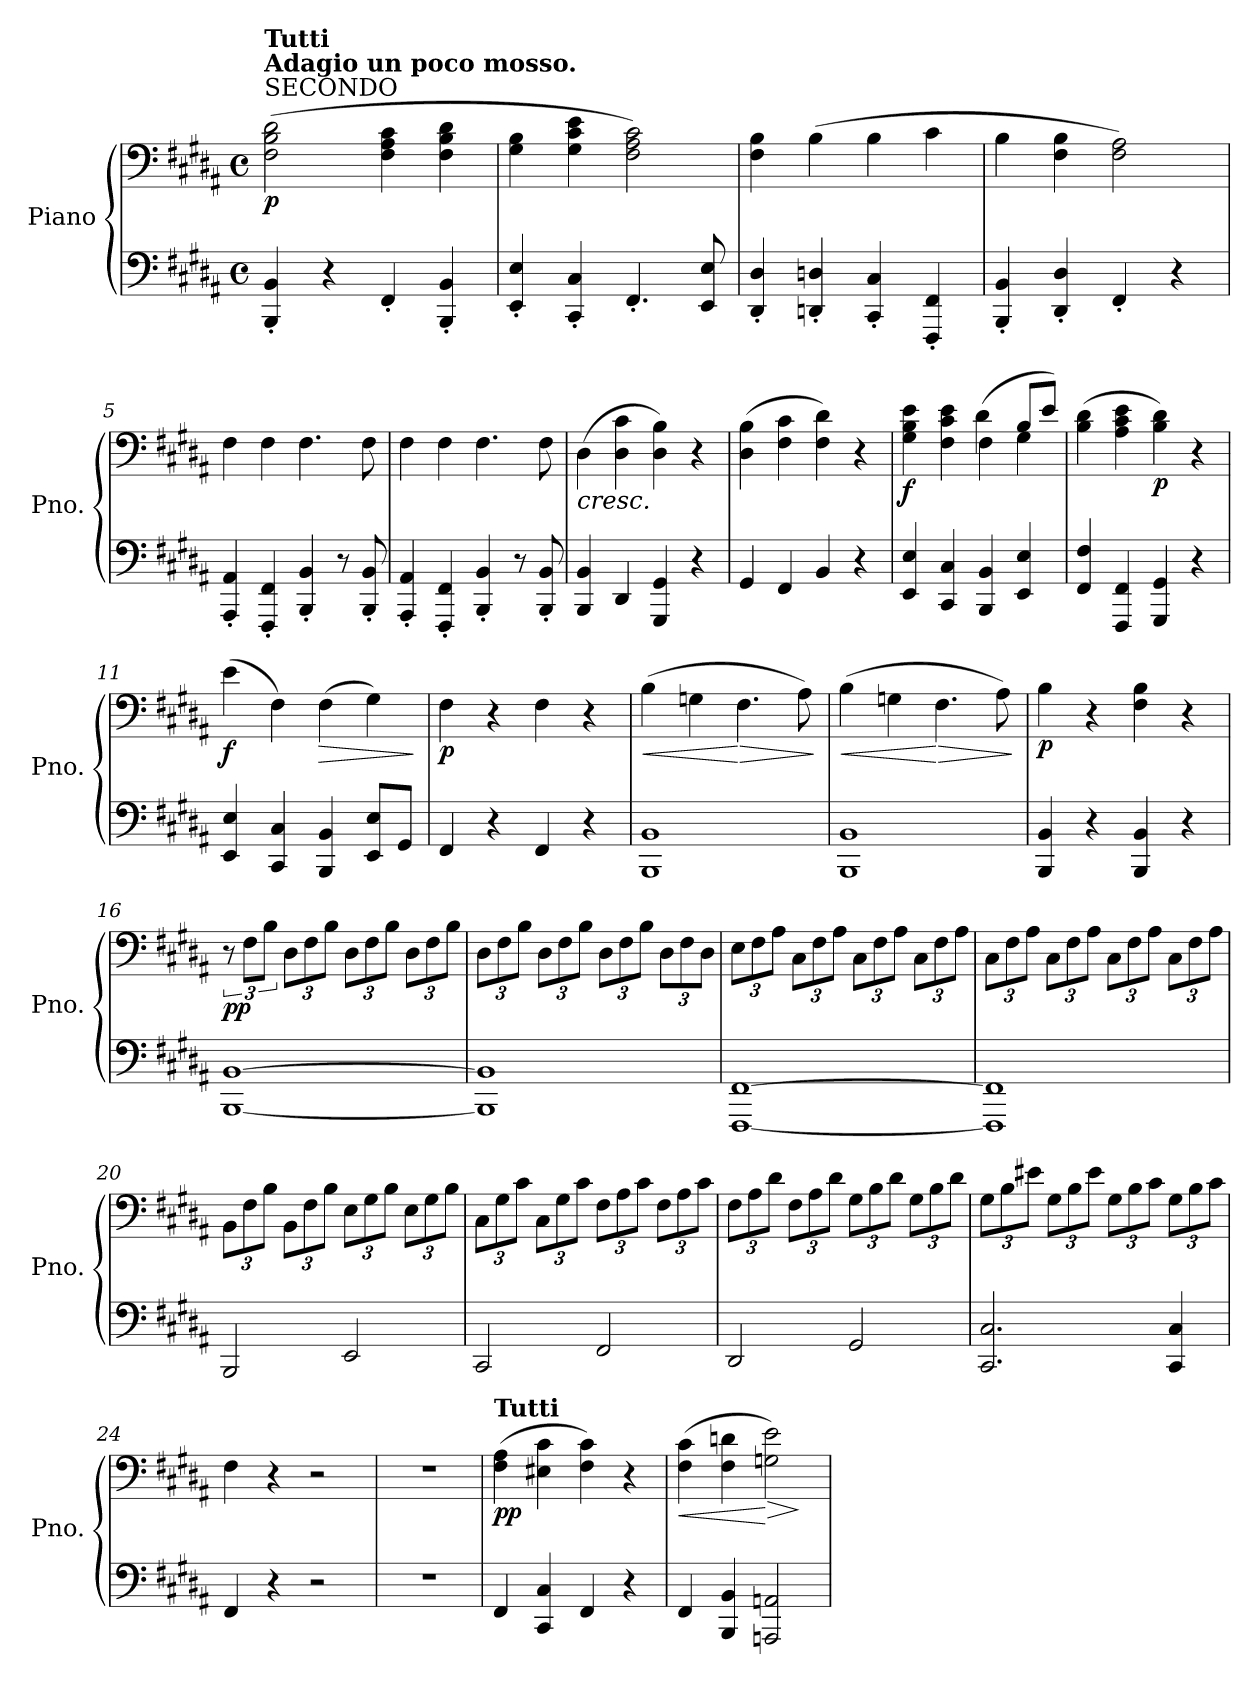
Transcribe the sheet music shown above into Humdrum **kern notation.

**kern	**kern	**dynam
*part1	*part1	*part1
*staff2	*staff1	*staff1/2
*I"Piano	*	*
*I'Pno.	*	*
*clefF4	*clefF4	*
*k[f#c#g#d#a#]	*k[f#c#g#d#a#]	*
*M4/4	*M4/4	*
*met(c)	*met(c)	*
*MM60	*MM60	*
=1	=1	=1
!	!LO:TX:a:t=SECONDO	!
!	!LO:TX:a:B:t=Adagio un poco mosso.	!
!	!LO:TX:a:B:t=Tutti	!
!	!	!LO:DY:b
4BBB/' 4BB/'	(>2F#\ 2B\ 2d#\	p
4r	.	.
4FF#'/	4F#\ 4A#\ 4c#\	.
4BBB/' 4BB/'	4F#\ 4B\ 4d#\	.
=2	=2	=2
4EE/' 4E/'	4G#\ 4B\	.
4CC#/' 4C#/'	4G#\ 4c#\ 4e\	.
4.FF#'/	2F#\ 2A#\ 2c#\)	.
8EE/ 8E/	.	.
=3	=3	=3
4DD#/' 4D#/'	4F#\ 4B\	.
4DDn/' 4Dn/'	(>4B\	.
4CC#/' 4C#/'	4B\	.
4FFF#/' 4FF#/'	4c#\	.
=4	=4	=4
4BBB/' 4BB/'	4B\	.
4DD#/' 4D#/'	4F#\ 4B\	.
4FF#'/	2F#\ 2A#\)	.
4r	.	.
=5	=5	=5
4AAA#/' 4AA#/'	4F#\	.
4FFF#/' 4FF#/'	4F#\	.
4BBB/' 4BB/'	4.F#\	.
8r	.	.
8BBB/' 8BB/'	8F#\	.
=6	=6	=6
4AAA#/' 4AA#/'	4F#\	.
4FFF#/' 4FF#/'	4F#\	.
4BBB/' 4BB/'	4.F#\	.
8r	.	.
8BBB/' 8BB/'	8F#\	.
=7	=7	=7
!	!LO:TX:b:i:t=cresc.	!
4BBB/ 4BB/	(>4D#\	.
4DD#/	4D#\ 4c#\	.
4GGG#/ 4GG#/	4D#\ 4B\)	.
4r	4r	.
=8	=8	=8
4GG#/	(>4D#\ 4B\	.
4FF#/	4F#\ 4c#\	.
4BB/	4F#\ 4d#\)	.
4r	4r	.
!!LO:LB:g=z
=9	=9	=9
*	*^	*
!	!	!	!LO:DY:b
4EE/ 4E/	4G#\ 4B\ 4e\	2ryy	f
4CC#/ 4C#/	4F#\ 4c#\ 4e\	.	.
4BBB/ 4BB/	4F#\	(>4d#\	.
4EE/ 4E/	4G#\	8B/L	.
.	.	8e/J)	.
=10	=10	=10	=10
!	!LO:TX:b:i:t=dim.	!	!
*	*v	*v	*
4FF#/ 4F#/	(>4B\ 4d#\	.
4FFF#/ 4FF#/	4A#\ 4c#\ 4e\	.
!	!	!LO:DY:b
4GGG#/ 4GG#/	4B\ 4d#\)	p
4r	4r	.
=11	=11	=11
!	!	!LO:DY:b
4EE/ 4E/	(>4e\	f
4CC#/ 4C#/	4F#\)	.
!	!	!LO:HP:b
4BBB/ 4BB/	(>4F#\	>
8EE/ 8E/L	4G#\)	.
8GG#/J	.	.
.	.	]
=12	=12	=12
!	!	!LO:DY:b
4FF#/	4F#\	p
4r	4r	.
4FF#/	4F#\	.
4r	4r	.
=13	=13	=13
!	!	!LO:HP:b
1BBB 1BB	(>4B\	<
.	4Gn\	.
!	!	!LO:HP:n=1:b
.	4.F#\	[ >
.	8A#\)	.
.	.	]
=14	=14	=14
!	!	!LO:HP:b
1BBB 1BB	(>4B\	<
.	4Gn\	.
!	!	!LO:HP:n=1:b
.	4.F#\	[ >
.	8A#\)	.
.	.	]
=15	=15	=15
!	!	!LO:DY:b
4BBB/ 4BB/	4B\	p
4r	4r	.
4BBB/ 4BB/	4F#\ 4B\	.
4r	4r	.
=16	=16	=16
!	!	!LO:DY:b
[1BBB [1BB	12r	pp
.	12F#\L	.
.	12B\J	.
*	*Xbrackettup	*
.	12D#\L	.
.	12F#\	.
.	12B\J	.
.	12D#\L	.
.	12F#\	.
.	12B\J	.
.	12D#\L	.
.	12F#\	.
.	12B\J	.
!!LO:LB:g=z
=17	=17	=17
1BBB] 1BB]	12D#\L	.
.	12F#\	.
.	12B\J	.
.	12D#\L	.
.	12F#\	.
.	12B\J	.
.	12D#\L	.
.	12F#\	.
.	12B\J	.
.	12D#\L	.
.	12F#\	.
.	12D#\J	.
=18	=18	=18
[1FFF# [1FF#	12E\L	.
.	12F#\	.
.	12A#\J	.
.	12C#\L	.
.	12F#\	.
.	12A#\J	.
.	12C#\L	.
.	12F#\	.
.	12A#\J	.
.	12C#\L	.
.	12F#\	.
.	12A#\J	.
=19	=19	=19
1FFF#] 1FF#]	12C#\L	.
.	12F#\	.
.	12A#\J	.
.	12C#\L	.
.	12F#\	.
.	12A#\J	.
.	12C#\L	.
.	12F#\	.
.	12A#\J	.
.	12C#\L	.
.	12F#\	.
.	12A#\J	.
=20	=20	=20
2BBB/	12BB\L	.
.	12F#\	.
.	12B\J	.
.	12BB\L	.
.	12F#\	.
.	12B\J	.
2EE/	12E\L	.
.	12G#\	.
.	12B\J	.
.	12E\L	.
.	12G#\	.
.	12B\J	.
!!LO:LB:g=z
=21	=21	=21
2CC#/	12C#\L	.
.	12G#\	.
.	12c#\J	.
.	12C#\L	.
.	12G#\	.
.	12c#\J	.
2FF#/	12F#\L	.
.	12A#\	.
.	12c#\J	.
.	12F#\L	.
.	12A#\	.
.	12c#\J	.
=22	=22	=22
2DD#/	12F#\L	.
.	12A#\	.
.	12d#\J	.
.	12F#\L	.
.	12A#\	.
.	12d#\J	.
2GG#/	12G#\L	.
.	12B\	.
.	12d#\J	.
.	12G#\L	.
.	12B\	.
.	12d#\J	.
=23	=23	=23
2.CC#/ 2.C#/	12G#\L	.
.	12B\	.
.	12e#X\J	.
.	12G#\L	.
.	12B\	.
.	12e#\J	.
.	12G#\L	.
.	12B\	.
.	12c#\J	.
4CC#/ 4C#/	12G#\L	.
.	12B\	.
.	12c#\J	.
=24	=24	=24
4FF#/	4F#\	.
4r	4r	.
2r	2r	.
=25	=25	=25
1r	1r	.
=26	=26	=26
!	!LO:TX:a:B:t=Tutti	!
!	!	!LO:DY:b
4FF#/	(>4F#\ 4A#\	pp
4CC#/ 4C#/	4E#X\ 4c#\	.
4FF#/	4F#\ 4c#\)	.
4r	4r	.
!!LO:LB:g=z
=27	=27	=27
!	!	!LO:HP:b
4FF#/	(>4F#\ 4c#\	<
4BBB/ 4BB/	4F#\ 4dn\	.
!	!	!LO:HP:n=1:b
2AAAn/ 2AAn/	2Gn\ 2e\)	[ >
.	.	]
=	=	=
*-	*-	*-
